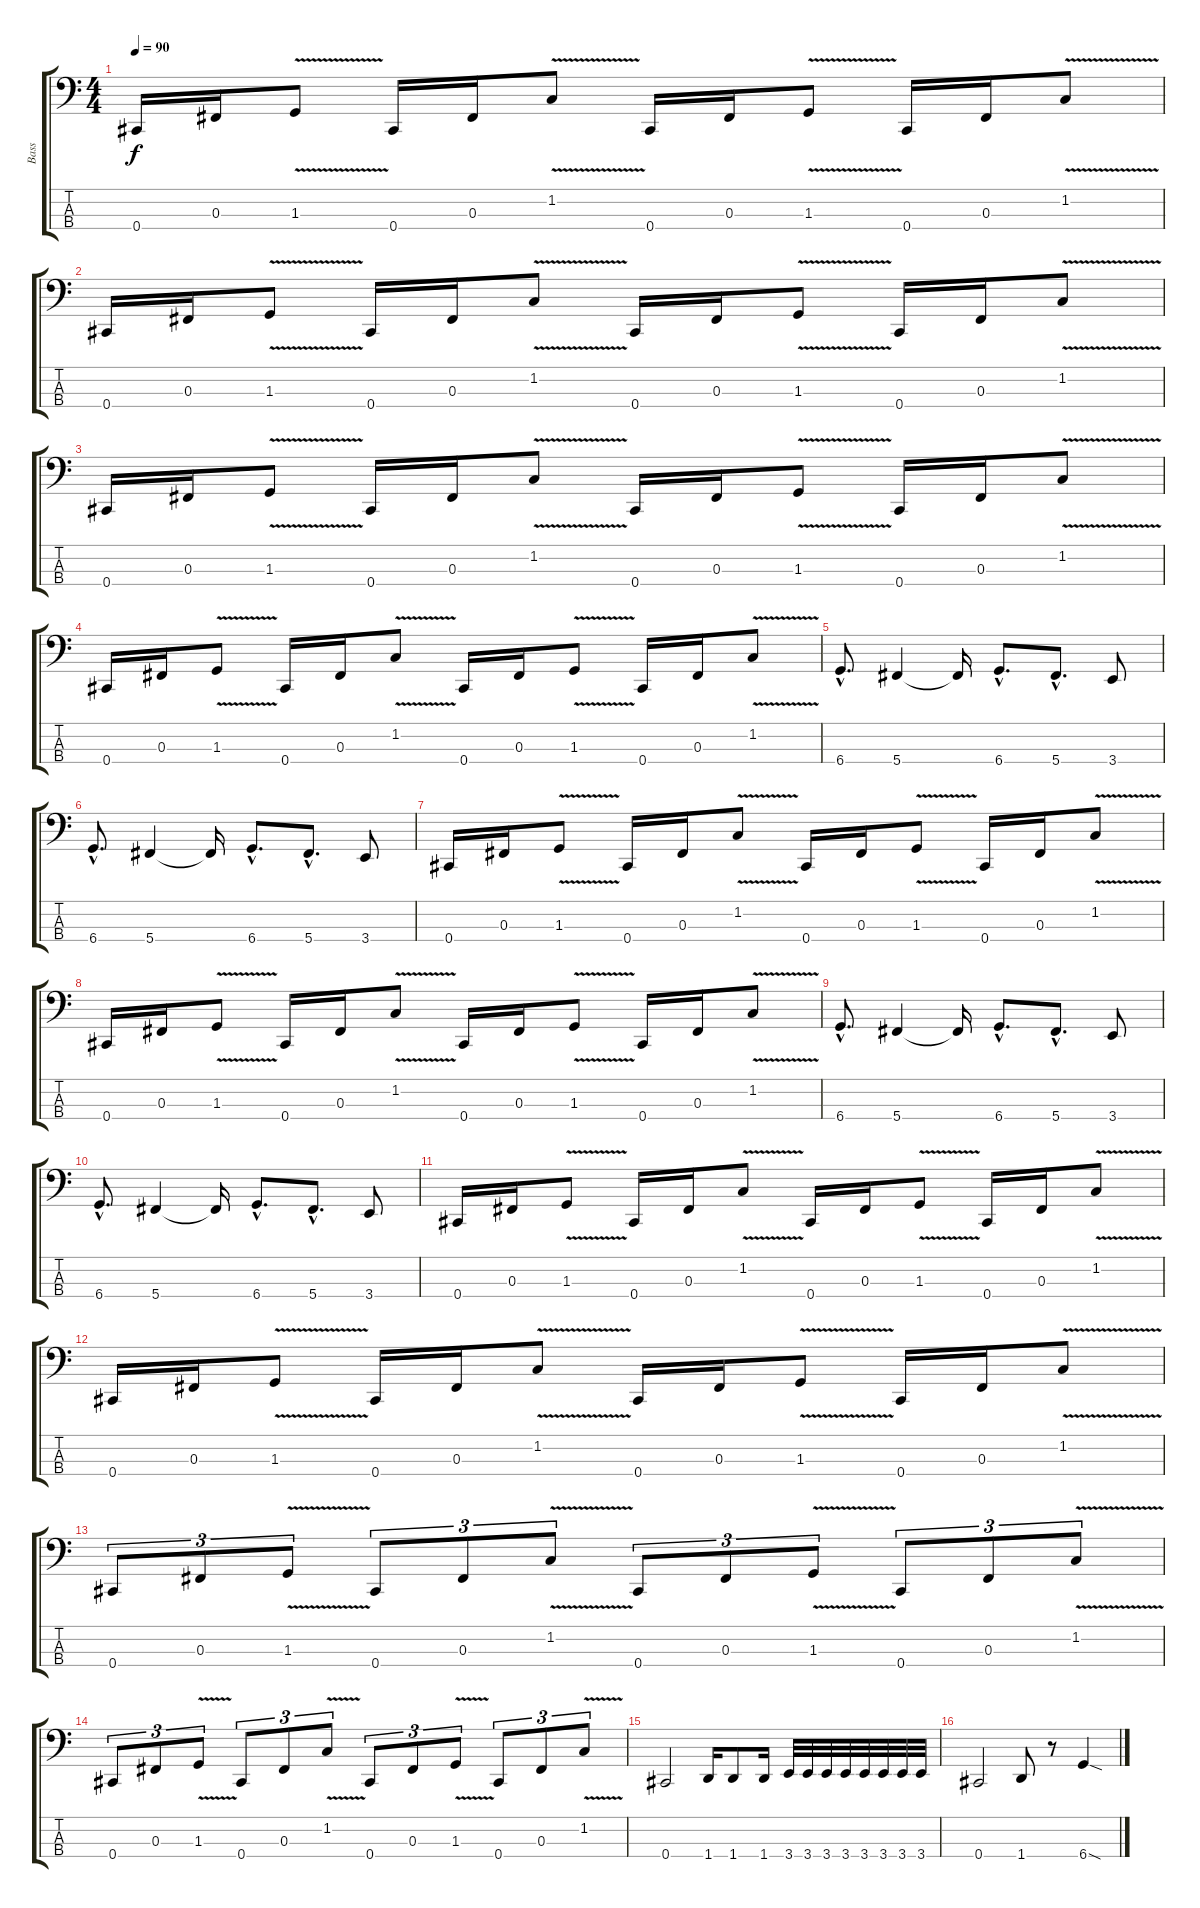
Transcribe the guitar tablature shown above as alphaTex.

\track ("Bass" "Bass") {instrument electricbassfinger}
\staff {score tabs}
\tuning (E2 B1 Gb1 Db1) {hide}
\ts (4 4)
\tempo 90
\clef f4
\ks c
0.4.16{dy f} 0.3.16 1.3{v}.8 0.4.16 0.3.16 1.2{v}.8 0.4.16 0.3.16 1.3{v}.8 0.4.16 0.3.16 1.2{v}.8 |
0.4.16 0.3.16 1.3{v}.8 0.4.16 0.3.16 1.2{v}.8 0.4.16 0.3.16 1.3{v}.8 0.4.16 0.3.16 1.2{v}.8 |
0.4.16 0.3.16 1.3{v}.8 0.4.16 0.3.16 1.2{v}.8 0.4.16 0.3.16 1.3{v}.8 0.4.16 0.3.16 1.2{v}.8 |
0.4.16 0.3.16 1.3{v}.8 0.4.16 0.3.16 1.2{v}.8 0.4.16 0.3.16 1.3{v}.8 0.4.16 0.3.16 1.2{v}.8 |
6.4{hac}.8{d} 5.4.4 5.4{t}.16 6.4{hac}.8{d} 5.4{hac}.8{d} 3.4.8 |
6.4{hac}.8{d} 5.4.4 5.4{t}.16 6.4{hac}.8{d} 5.4{hac}.8{d} 3.4.8 |
0.4.16 0.3.16 1.3{v}.8 0.4.16 0.3.16 1.2{v}.8 0.4.16 0.3.16 1.3{v}.8 0.4.16 0.3.16 1.2{v}.8 |
0.4.16 0.3.16 1.3{v}.8 0.4.16 0.3.16 1.2{v}.8 0.4.16 0.3.16 1.3{v}.8 0.4.16 0.3.16 1.2{v}.8 |
6.4{hac}.8{d} 5.4.4 5.4{t}.16 6.4{hac}.8{d} 5.4{hac}.8{d} 3.4.8 |
6.4{hac}.8{d} 5.4.4 5.4{t}.16 6.4{hac}.8{d} 5.4{hac}.8{d} 3.4.8 |
0.4.16 0.3.16 1.3{v}.8 0.4.16 0.3.16 1.2{v}.8 0.4.16 0.3.16 1.3{v}.8 0.4.16 0.3.16 1.2{v}.8 |
0.4.16 0.3.16 1.3{v}.8 0.4.16 0.3.16 1.2{v}.8 0.4.16 0.3.16 1.3{v}.8 0.4.16 0.3.16 1.2{v}.8 |
0.4.8{tu (3 2)} 0.3.8{tu (3 2)} 1.3{v}.8{tu (3 2)} 0.4.8{tu (3 2)} 0.3.8{tu (3 2)} 1.2{v}.8{tu (3 2)} 0.4.8{tu (3 2)} 0.3.8{tu (3 2)} 1.3{v}.8{tu (3 2)} 0.4.8{tu (3 2)} 0.3.8{tu (3 2)} 1.2{v}.8{tu (3 2)} |
0.4.8{tu (3 2)} 0.3.8{tu (3 2)} 1.3{v}.8{tu (3 2)} 0.4.8{tu (3 2)} 0.3.8{tu (3 2)} 1.2{v}.8{tu (3 2)} 0.4.8{tu (3 2)} 0.3.8{tu (3 2)} 1.3{v}.8{tu (3 2)} 0.4.8{tu (3 2)} 0.3.8{tu (3 2)} 1.2{v}.8{tu (3 2)} |
0.4.2 1.4.16 1.4.8 1.4.16 3.4.32 3.4.32 3.4.32 3.4.32 3.4.32 3.4.32 3.4.32 3.4.32 |
0.4.2 1.4.8 r.8 6.4{sod}.4
